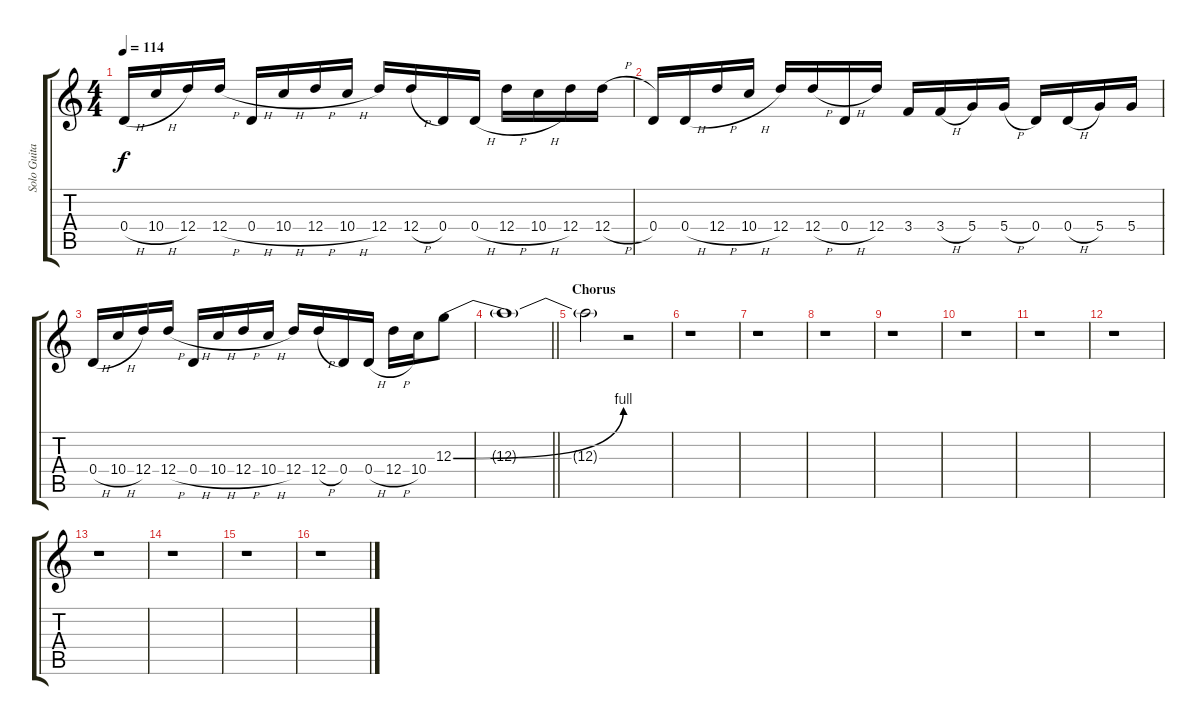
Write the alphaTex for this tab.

\track ("Solo Guitar" "Solo Guita") {instrument overdrivenguitar}
\staff {score tabs}
\tuning (E4 B3 G3 D3 A2 D2) {hide}
\ts (4 4)
\tempo 114
\clef g2
\ks c
0.4{h}.16{dy f} 10.4{h}.16 12.4.16 12.4{h}.16 0.4{h}.16 10.4{h}.16 12.4{h}.16 10.4{h}.16 12.4.16 12.4{h}.16 0.4.16 0.4{h}.16 12.4{h}.16 10.4{h}.16 12.4.16 12.4{h}.16 |
0.4.16 0.4{h}.16 12.4{h}.16 10.4{h}.16 12.4.16 12.4{h}.16 0.4{h}.16 12.4.16 3.4.16 3.4{h}.16 5.4.16 5.4{h}.16 0.4.16 0.4{h}.16 5.4.16 5.4.16 |
0.4{h}.16 10.4{h}.16 12.4.16 12.4{h}.16 0.4{h}.16 10.4{h}.16 12.4{h}.16 10.4{h}.16 12.4.16 12.4{h}.16 0.4.16 0.4{h}.16 12.4{h}.16 10.4.16 12.3{be (bend 0 0 60 4)}.8{volume 14} |
\barLineRight lightlight
12.3{t}.1 |
\section ("" "Chorus")
12.3{t}.2 r.2 |
r.1 |
r.1 |
r.1 |
r.1 |
r.1 |
r.1 |
r.1 |
r.1 |
r.1 |
r.1 |
r.1
